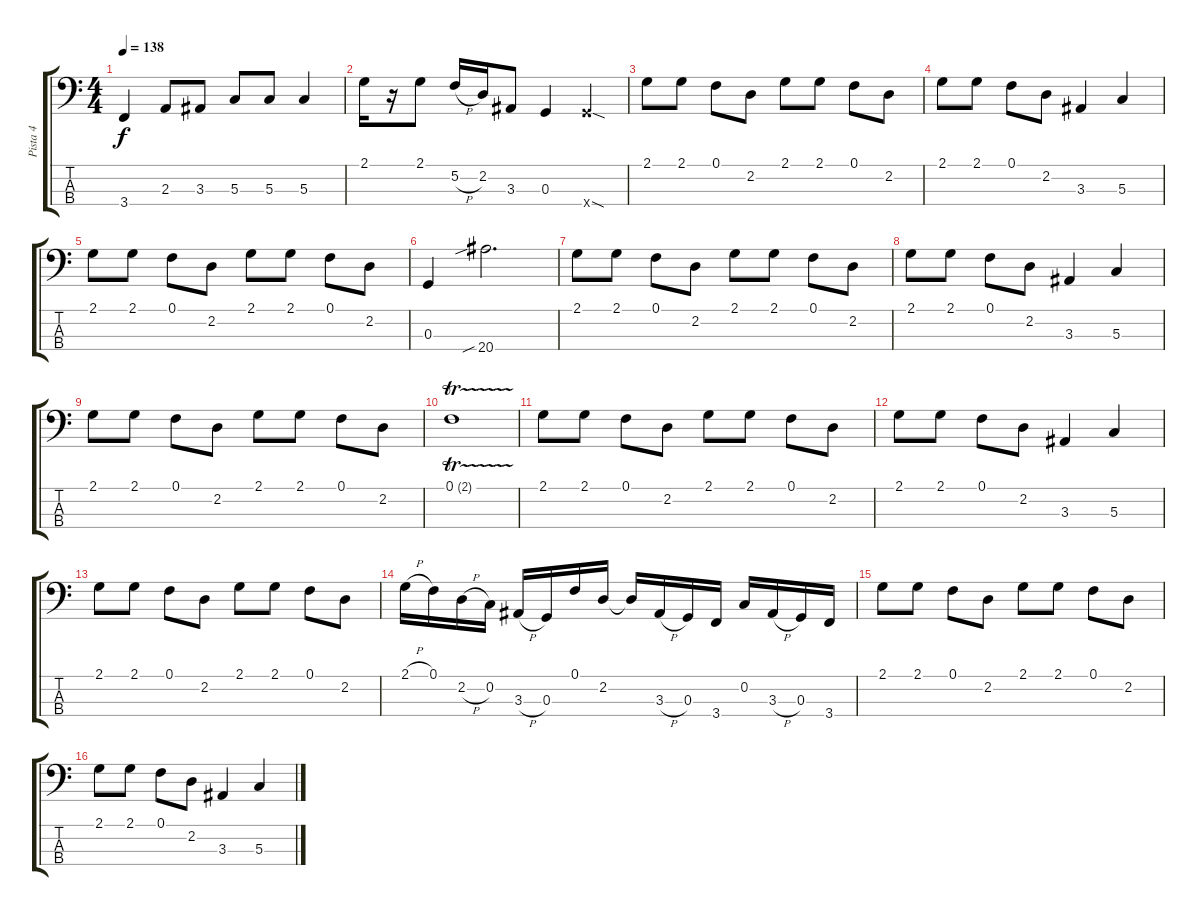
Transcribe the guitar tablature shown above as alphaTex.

\track ("Pista 4" "Pista 4") {instrument electricbassfinger}
\staff {score tabs}
\tuning (F2 C2 G1 D1) {hide}
\ts (4 4)
\tempo 138
\clef f4
\ks c
3.4.4{dy f} 2.3.8 3.3.8 5.3.8 5.3.8 5.3.4 |
2.1.16 r.16 2.1.8 5.2{h}.16 2.2.16 3.3.8 0.3.4 5.4{sod x}.4 |
2.1.8 2.1.8 0.1.8 2.2.8 2.1.8 2.1.8 0.1.8 2.2.8 |
2.1.8 2.1.8 0.1.8 2.2.8 3.3.4 5.3.4 |
2.1.8 2.1.8 0.1.8 2.2.8 2.1.8 2.1.8 0.1.8 2.2.8 |
0.3.4 20.4{sib}.2{d} |
2.1.8 2.1.8 0.1.8 2.2.8 2.1.8 2.1.8 0.1.8 2.2.8 |
2.1.8 2.1.8 0.1.8 2.2.8 3.3.4 5.3.4 |
2.1.8 2.1.8 0.1.8 2.2.8 2.1.8 2.1.8 0.1.8 2.2.8 |
0.1{tr (2 32)}.1 |
2.1.8 2.1.8 0.1.8 2.2.8 2.1.8 2.1.8 0.1.8 2.2.8 |
2.1.8 2.1.8 0.1.8 2.2.8 3.3.4 5.3.4 |
2.1.8 2.1.8 0.1.8 2.2.8 2.1.8 2.1.8 0.1.8 2.2.8 |
2.1{h}.16 0.1.16 2.2{h}.16 0.2.16 3.3{h}.16 0.3.16 0.1.16 2.2.16 2.2{t}.16 3.3{h}.16 0.3.16 3.4.16 0.2.16 3.3{h}.16 0.3.16 3.4.16 |
2.1.8 2.1.8 0.1.8 2.2.8 2.1.8 2.1.8 0.1.8 2.2.8 |
2.1.8 2.1.8 0.1.8 2.2.8 3.3.4 5.3.4
